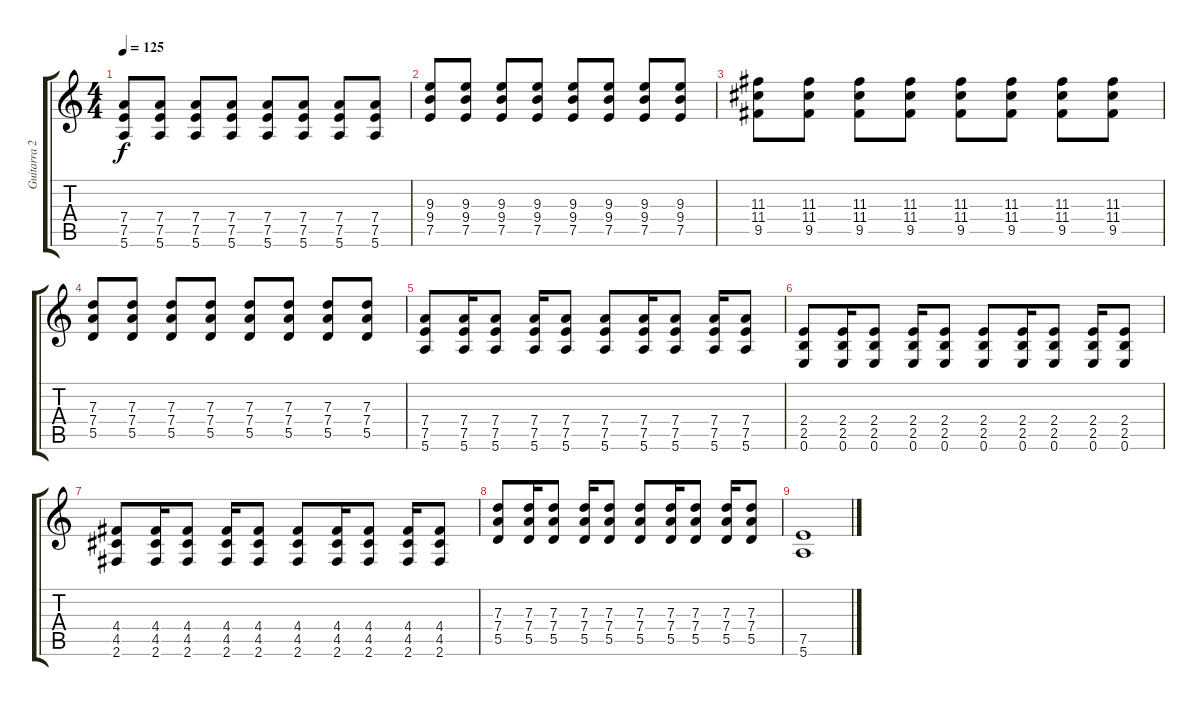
\track ("Guitarra 2" "Guitarra 2") {instrument distortionguitar}
\staff {score tabs}
\tuning (E4 B3 G3 D3 A2 E2) {hide}
\ts (4 4)
\tempo 125
\clef g2
\ks c
(7.4 7.5 5.6).8{dy f} (7.4 7.5 5.6).8 (7.4 7.5 5.6).8 (7.4 7.5 5.6).8 (7.4 7.5 5.6).8 (7.4 7.5 5.6).8 (7.4 7.5 5.6).8 (7.4 7.5 5.6).8 |
(9.3 9.4 7.5).8 (9.3 9.4 7.5).8 (9.3 9.4 7.5).8 (9.3 9.4 7.5).8 (9.3 9.4 7.5).8 (9.3 9.4 7.5).8 (9.3 9.4 7.5).8 (9.3 9.4 7.5).8 |
(11.3 11.4 9.5).8 (11.3 11.4 9.5).8 (11.3 11.4 9.5).8 (11.3 11.4 9.5).8 (11.3 11.4 9.5).8 (11.3 11.4 9.5).8 (11.3 11.4 9.5).8 (11.3 11.4 9.5).8 |
(7.3 7.4 5.5).8 (7.3 7.4 5.5).8 (7.3 7.4 5.5).8 (7.3 7.4 5.5).8 (7.3 7.4 5.5).8 (7.3 7.4 5.5).8 (7.3 7.4 5.5).8 (7.3 7.4 5.5).8 |
(7.4 7.5 5.6).8 (7.4 7.5 5.6).16 (7.4 7.5 5.6).8 (7.4 7.5 5.6).16 (7.4 7.5 5.6).8 (7.4 7.5 5.6).8 (7.4 7.5 5.6).16 (7.4 7.5 5.6).8 (7.4 7.5 5.6).16 (7.4 7.5 5.6).8 |
(2.4 2.5 0.6).8 (2.4 2.5 0.6).16 (2.4 2.5 0.6).8 (2.4 2.5 0.6).16 (2.4 2.5 0.6).8 (2.4 2.5 0.6).8 (2.4 2.5 0.6).16 (2.4 2.5 0.6).8 (2.4 2.5 0.6).16 (2.4 2.5 0.6).8 |
(4.4 4.5 2.6).8 (4.4 4.5 2.6).16 (4.4 4.5 2.6).8 (4.4 4.5 2.6).16 (4.4 4.5 2.6).8 (4.4 4.5 2.6).8 (4.4 4.5 2.6).16 (4.4 4.5 2.6).8 (4.4 4.5 2.6).16 (4.4 4.5 2.6).8 |
(7.3 7.4 5.5).8 (7.3 7.4 5.5).16 (7.3 7.4 5.5).8 (7.3 7.4 5.5).16 (7.3 7.4 5.5).8 (7.3 7.4 5.5).8 (7.3 7.4 5.5).16 (7.3 7.4 5.5).8 (7.3 7.4 5.5).16 (7.3 7.4 5.5).8 |
(7.5 5.6).1
